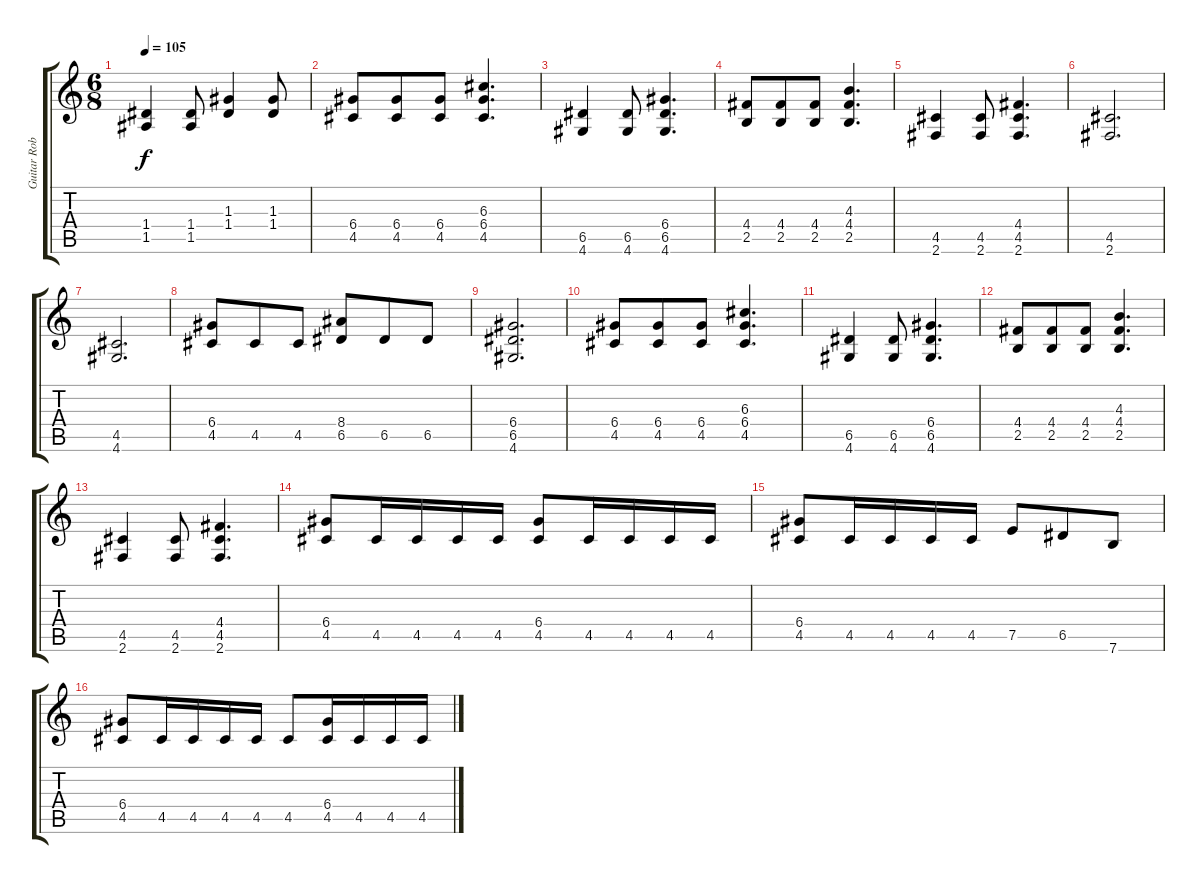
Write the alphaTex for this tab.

\track ("Guitar Robert Westerholt" "Guitar Rob") {instrument distortionguitar}
\staff {score tabs}
\tuning (E4 B3 G3 D3 A2 E2) {hide}
\ts (6 8)
\tempo 105
\clef g2
\ks c
(1.4 1.5).4{dy f} (1.4 1.5).8 (1.3 1.4).4 (1.3 1.4).8 |
(6.4 4.5).8 (6.4 4.5).8 (6.4 4.5).8 (6.3 6.4 4.5).4{d} |
(6.5 4.6).4 (6.5 4.6).8 (6.4 6.5 4.6).4{d} |
(4.4 2.5).8 (4.4 2.5).8 (4.4 2.5).8 (4.3 4.4 2.5).4{d} |
(4.5 2.6).4 (4.5 2.6).8 (4.4 4.5 2.6).4{d} |
(4.5 2.6).2{d} |
(4.5 4.6).2{d} |
(6.4 4.5).8 4.5.8 4.5.8 (8.4 6.5).8 6.5.8 6.5.8 |
(6.4 6.5 4.6).2{d} |
(6.4 4.5).8 (6.4 4.5).8 (6.4 4.5).8 (6.3 6.4 4.5).4{d} |
(6.5 4.6).4 (6.5 4.6).8 (6.4 6.5 4.6).4{d} |
(4.4 2.5).8 (4.4 2.5).8 (4.4 2.5).8 (4.3 4.4 2.5).4{d} |
(4.5 2.6).4 (4.5 2.6).8 (4.4 4.5 2.6).4{d} |
(6.4 4.5).8 4.5.16 4.5.16 4.5.16 4.5.16 (6.4 4.5).8 4.5.16 4.5.16 4.5.16 4.5.16 |
(6.4 4.5).8 4.5.16 4.5.16 4.5.16 4.5.16 7.5.8 6.5.8 7.6.8 |
(6.4 4.5).8 4.5.16 4.5.16 4.5.16 4.5.16 4.5.8 (6.4 4.5).16 4.5.16 4.5.16 4.5.16
